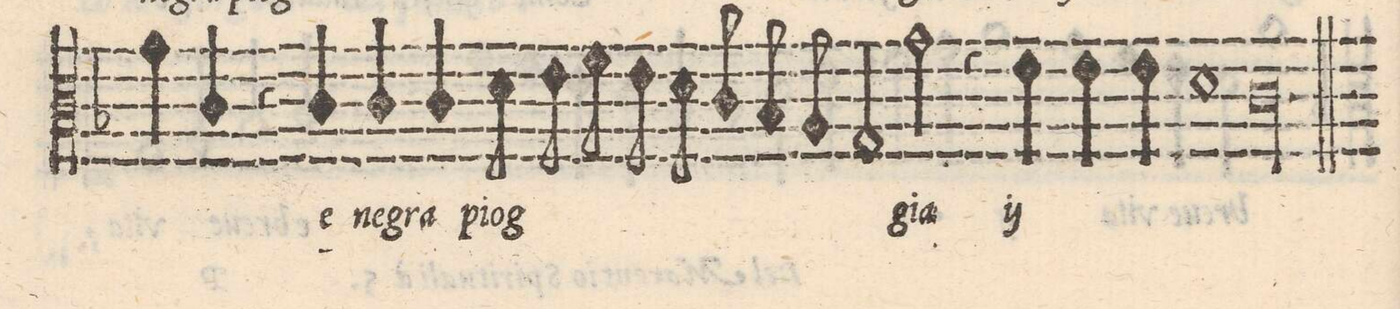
**kern	**text
*I"QVINTO	*
*clefC3	*
*k[b-]	*
*met(C)	*
*M2/1	*
4g\	.
4c/	-gia
*	*Xij
=38-	=38-
4r	.
4c/	e
4c/	ne-
4c/	-gra
8d\	piog-
8e\	.
8f\	.
8e\	.
8d\	.
8c/	.
8B-/	.
8A/	.
=39-	=39-
2G/	.
2g\	-gia
4r	.
*	*ij
4e\	e
4e\	ne-
4e\	-gra
=40-	=40-
1d	piog-
1cl	-gia
*	*Xij
==	==
*-	*-
